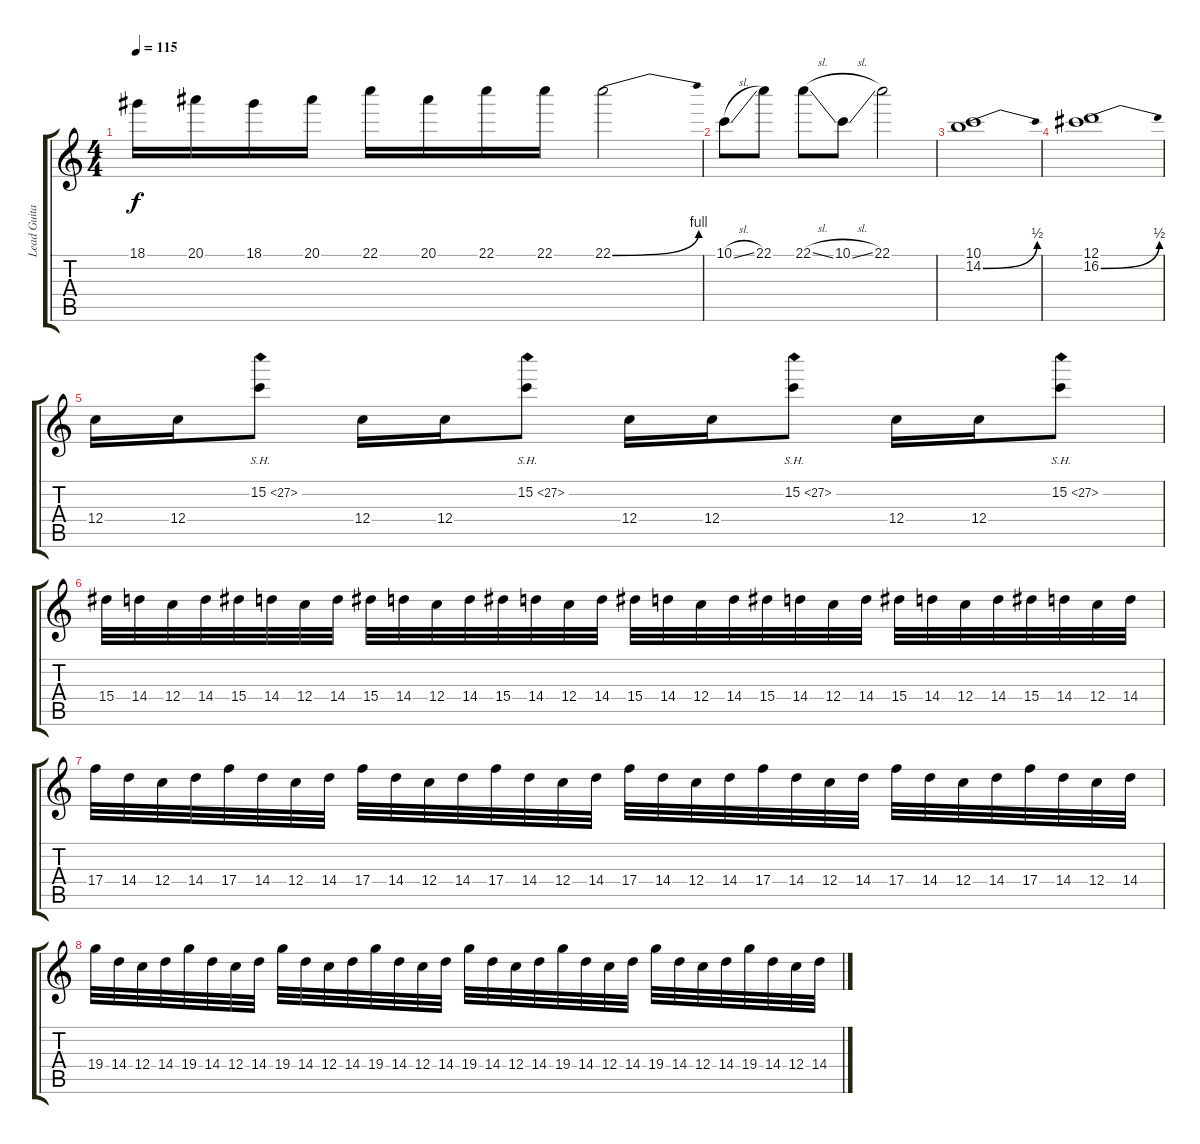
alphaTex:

\track ("Lead Guitar" "Lead Guita") {instrument distortionguitar}
\staff {score tabs}
\tuning (D4 A3 F3 C3 G2 C2) {hide}
\ts (4 4)
\tempo 115
\clef g2
\ks c
18.1.16{dy f} 20.1.16 18.1.16 20.1.16 22.1.16 20.1.16 22.1.16 22.1.16 22.1{be (bend 0 0 60 4)}.2 |
10.1{sl}.8 22.1.8 22.1{sl}.8 10.1{sl}.8 22.1.2 |
(10.1 14.2{be (bend 0 0 60 2)}).1 |
(12.1 16.2{be (bend 0 0 60 2)}).1 |
12.4.16 12.4.16 15.2{sh 12}.8 12.4.16 12.4.16 15.2{sh 12}.8 12.4.16 12.4.16 15.2{sh 12}.8 12.4.16 12.4.16 15.2{sh 12}.8 |
15.4.32 14.4.32 12.4.32 14.4.32 15.4.32 14.4.32 12.4.32 14.4.32 15.4.32 14.4.32 12.4.32 14.4.32 15.4.32 14.4.32 12.4.32 14.4.32 15.4.32 14.4.32 12.4.32 14.4.32 15.4.32 14.4.32 12.4.32 14.4.32 15.4.32 14.4.32 12.4.32 14.4.32 15.4.32 14.4.32 12.4.32 14.4.32 |
17.4.32 14.4.32 12.4.32 14.4.32 17.4.32 14.4.32 12.4.32 14.4.32 17.4.32 14.4.32 12.4.32 14.4.32 17.4.32 14.4.32 12.4.32 14.4.32 17.4.32 14.4.32 12.4.32 14.4.32 17.4.32 14.4.32 12.4.32 14.4.32 17.4.32 14.4.32 12.4.32 14.4.32 17.4.32 14.4.32 12.4.32 14.4.32 |
19.4.32 14.4.32 12.4.32 14.4.32 19.4.32 14.4.32 12.4.32 14.4.32 19.4.32 14.4.32 12.4.32 14.4.32 19.4.32 14.4.32 12.4.32 14.4.32 19.4.32 14.4.32 12.4.32 14.4.32 19.4.32 14.4.32 12.4.32 14.4.32 19.4.32 14.4.32 12.4.32 14.4.32 19.4.32 14.4.32 12.4.32 14.4.32
